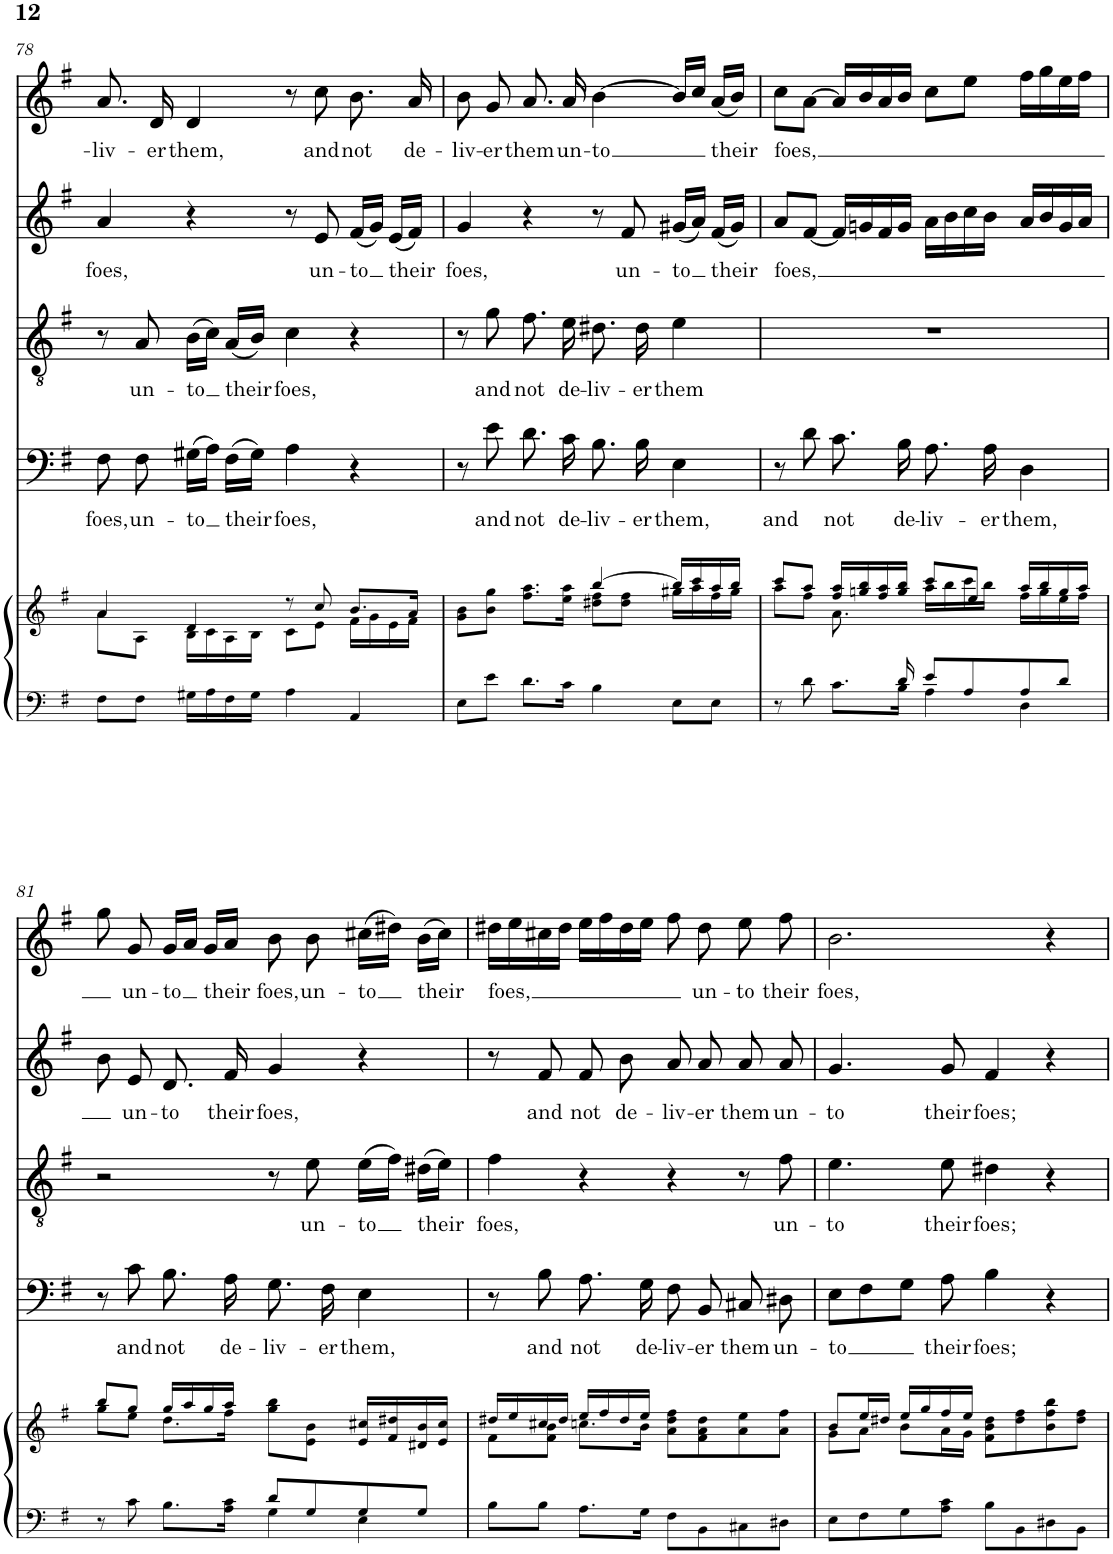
**kern	**kern	**kern	**text	**kern	**text	**kern	**text	**kern	**text
*part5	*part5	*part4	*part4	*part3	*part3	*part2	*part2	*part1	*part1
*staff6	*staff5	*staff4	*staff4	*staff3	*staff3	*staff2	*staff2	*staff1	*staff1
*I"Piano	*	*I"Basso	*	*I"Tenore	*	*I"Alto	*	*I"Canto	*
*I'Pno	*	*	*	*	*	*	*	*	*
!!LO:PB:g=z
*clefF4	*clefG2	*clefF4	*	*clefGv2	*	*clefG2	*	*clefG2	*
*k[f#]	*k[f#]	*k[f#]	*	*k[f#]	*	*k[f#]	*	*k[f#]	*
*G:	*G:	*G:	*	*G:	*	*G:	*	*G:	*
*M4/4	*M4/4	*M4/4	*	*M4/4	*	*M4/4	*	*M4/4	*
*met(c)	*met(c)	*met(c)	*	*met(c)	*	*met(c)	*	*met(c)	*
=78	=78	=78	=78	=78	=78	=78	=78	=78	=78
*	*^	*	*	*	*	*	*	*	*
!	!	!	!	!LO:LY:b	!	!	!	!LO:LY:b	!	!LO:LY:b
8F\L	4a-/	8a-\L	8F\	foes,	8r	.	4a-/	foes,	8.a-/	-liv-
!	!	!	!	!LO:LY:b	!	!LO:LY:b	!	!	!	!
8F\J	.	8A-\J	8F\	un-	8A-/	un-	.	.	.	.
!	!	!	!	!	!	!	!	!	!	!LO:LY:b
.	.	.	.	.	.	.	.	.	16d-/	-er
!	!	!	!	!LO:LY:b	!	!LO:LY:b	!	!	!	!LO:LY:b
16Gn\LL	4d-/	16B-\LL	(16Gn\LL	-to	(16B-\LL	-to	4r	.	4d-/	them,
16A-\	.	16c-\	16A-\JJ)	.	16c-\JJ)	.	.	.	.	.
!	!	!	!	!LO:LY:b	!	!LO:LY:b	!	!	!	!
16F\	.	16A-\	(16F\LL	their	(16A-/LL	their	.	.	.	.
16G\JJ	.	16B-\JJ	16G\JJ)	.	16B-/JJ)	.	.	.	.	.
!	!	!	!	!LO:LY:b	!	!LO:LY:b	!	!	!	!
4A-\	8r	8c-\L	4A-\	foes,	4c-\	foes,	8r	.	8r	.
!	!	!	!	!	!	!	!	!LO:LY:b	!	!LO:LY:b
.	8cc-/	8e-\J	.	.	.	.	8e-/	un-	8cc-\	and
!	!	!	!	!	!	!	!	!LO:LY:b	!	!LO:LY:b
4AA-/	8.b-/L	16f\LL	4r	.	4r	.	(16f/LL	-to	8.b-\	not
.	.	16g-\	.	.	.	.	16g-/JJ)	.	.	.
!	!	!	!	!	!	!	!	!LO:LY:b	!	!
.	.	16e-\	.	.	.	.	(16e-/LL	their	.	.
!	!	!	!	!	!	!	!	!	!	!LO:LY:b
.	16a-/Jk	16f\JJ	.	.	.	.	16f/JJ)	.	16a-/	de-
=79	=79	=79	=79	=79	=79	=79	=79	=79	=79	=79
!	!	!	!	!	!	!	!	!LO:LY:b	!	!LO:LY:b
8E-\L	8g-\ 8b-\L	2ryy	8r	.	8r	.	4g-/	foes,	8b-\	-liv-
!	!	!	!	!LO:LY:b	!	!LO:LY:b	!	!	!	!LO:LY:b
8e-\J	8b-\ 8gg-\J	.	8e-\	and	8g-\	and	.	.	8g-/	-er
!	!	!	!	!LO:LY:b	!	!LO:LY:b	!	!	!	!LO:LY:b
8.d-\L	8.ff\ 8.aa-\L	.	8.d-\	not	8.f\	not	4r	.	8.a-/	them
!	!	!	!	!LO:LY:b	!	!LO:LY:b	!	!	!	!LO:LY:b
16c-\Jk	16ee-\ 16aa-\Jk	.	16c-\	de-	16e-\	de-	.	.	16a-/	un-
!	!	!	!	!LO:LY:b	!	!LO:LY:b	!	!	!	!LO:LY:b
4B-\	8ddn\ 8ff\L	[4bb-/	8.B-\	-liv-	8.dn\	-liv-	8r	.	[4b-\	-to
!	!	!	!	!	!	!	!	!LO:LY:b	!	!
.	8dd\ 8ff\J	.	.	.	.	.	8f/	un-	.	.
!	!	!	!	!LO:LY:b	!	!LO:LY:b	!	!	!	!
.	.	.	16B-\	-er	16d\	-er	.	.	.	.
!	!	!	!	!LO:LY:b	!	!LO:LY:b	!	!LO:LY:b	!	!
8E-\L	16ggn\LL	16bb-/LL]	4E-\	them,	4e-\	them	(16gn/LL	-to	16b-/LL]	.
.	16aa-\	16ccc-/	.	.	.	.	16a-/JJ)	.	16cc-/JJ	.
!	!	!	!	!	!	!	!	!LO:LY:b	!	!LO:LY:b
8E-\J	16ff\	16aa-/	.	.	.	.	(16f/LL	their	(<16a-/LL	their
.	16gg\JJ	16bb-/JJ	.	.	.	.	16g/JJ)	.	16b-/JJ)	.
=80	=80	=80	=80	=80	=80	=80	=80	=80	=80	=80
*^	*	*	*	*	*	*	*	*	*	*
!	!	!	!	!	!LO:LY:b	!	!	!	!LO:LY:b	!	!LO:LY:b
8r	4..ryy	8ccc-/L	8aa-\L	8r	and	1r	.	8a-/L	foes,	8cc-\L	foes,
8d-\	.	8aa-/J	8ff\J	8d-\	.	.	.	[8f/J	.	[8a-\J	.
!	!	!	!	!	!LO:LY:b	!	!	!	!	!	!
8.c-\L	.	16ff/ 16aa-/LL	8.a-\	8.c-\	not	.	.	16f/LL]	.	16a-/LL]	.
.	.	16gg-X/ 16bb-/	.	.	.	.	.	16g-X/	.	16b-/	.
.	.	16ff/ 16aa-/	.	.	.	.	.	16f/	.	16a-/	.
!	!	!	!	!	!LO:LY:b	!	!	!	!	!	!
16B-\Jk	16d-/	16gg-/ 16bb-/JJ	16ryy	16B-\	de-	.	.	16g-/JJ	.	16b-/JJ	.
!	!	!	!	!	!LO:LY:b	!	!	!	!	!	!
4A-\	8e-/L	8ccc-/L	16aa-\LL	8.A-\	-liv-	.	.	16a-\LL	.	8cc-\L	.
.	.	.	16bb-\	.	.	.	.	16b-\	.	.	.
.	8A-/	8ee-/J	16ccc-\	.	.	.	.	16cc-\	.	8ee-\J	.
!	!	!	!	!	!LO:LY:b	!	!	!	!	!	!
.	.	.	16bb-\JJ	16A-\	-er	.	.	16b-\JJ	.	.	.
!	!	!	!	!	!LO:LY:b	!	!	!	!	!	!
4D-\	8A-/	16aa-/LL	16ff\LL	4D-\	them,	.	.	16a-/LL	.	16ff\LL	.
.	.	16bb-/	16gg-\	.	.	.	.	16b-/	.	16gg-\	.
.	8d-/J	16gg-/	16ee-\	.	.	.	.	16g-/	.	16ee-\	.
.	.	16aa-/JJ	16ff\JJ	.	.	.	.	16a-/JJ	.	16ff\JJ	.
!!LO:LB:g=z
=81	=81	=81	=81	=81	=81	=81	=81	=81	=81	=81	=81
8r	2ryy	8bb-/L	8gg-\L	8r	.	2r	.	8b-\	.	8gg-\	.
!	!	!	!	!	!LO:LY:b	!	!	!	!LO:LY:b	!	!LO:LY:b
8c-\	.	8gg-/J	8ee-\J	8c-\	and	.	.	8e-/	un-	8g-/	un-
!	!	!	!	!	!LO:LY:b	!	!	!	!LO:LY:b	!	!LO:LY:b
8.B-\L	.	16gg-/LL	8.dd-\L	8.B-\	not	.	.	8.d-/	-to	16g-/LL	-to
.	.	16aa-/	.	.	.	.	.	.	.	16a-/JJ	.
!	!	!	!	!	!	!	!	!	!	!	!LO:LY:b
.	.	16gg-/	.	.	.	.	.	.	.	16g-/LL	their
!	!	!	!	!	!LO:LY:b	!	!	!	!LO:LY:b	!	!
16A-\ 16c-\Jk	.	16aa-/JJ	16ff\Jk	16A-\	de-	.	.	16f/	their	16a-/JJ	.
!	!	!	!	!	!LO:LY:b	!	!	!	!LO:LY:b	!	!LO:LY:b
4G-\	8d-/L	4ryy	8gg-\ 8bb-\L	8.G-\	-liv-	8r	.	4g-/	foes,	8b-\	foes,
!	!	!	!	!	!	!	!LO:LY:b	!	!	!	!LO:LY:b
.	8G-/	.	8e-\ 8b-\J	.	.	8e-\	un-	.	.	8b-\	un-
!	!	!	!	!	!LO:LY:b	!	!	!	!	!	!
.	.	.	.	16F\	-er	.	.	.	.	.	.
!	!	!	!	!	!LO:LY:b	!	!LO:LY:b	!	!	!	!LO:LY:b
4E-\	8G-/	16e-/ 16ccn/LL	4ryy	4E-\	them,	(16e-\LL	-to	4r	.	(16ccn\LL	-to
.	.	16f/ 16ddn/	.	.	.	16f\JJ)	.	.	.	16ddn\JJ)	.
!	!	!	!	!	!	!	!LO:LY:b	!	!	!	!LO:LY:b
.	8G-/J	16dn/ 16b-/	.	.	.	(16dn\LL	their	.	.	(16b-\LL	their
.	.	16e-/ 16cc/JJ	.	.	.	16e-\JJ)	.	.	.	16cc\JJ)	.
*v	*v	*	*	*	*	*	*	*	*	*	*
=82	=82	=82	=82	=82	=82	=82	=82	=82	=82	=82
!	!	!	!	!	!	!LO:LY:b	!	!	!	!LO:LY:b
8B-\L	16ddn/LL	8f\L	8r	.	4f\	foes,	8r	.	16ddn\LL	foes,
.	16ee-/	.	.	.	.	.	.	.	16ee-\	.
!	!	!	!	!LO:LY:b	!	!	!	!LO:LY:b	!	!
8B-\J	16ccn/	8f\ 8b-\J	8B-\	and	.	.	8f/	and	16ccn\	.
.	16dd/JJ	.	.	.	.	.	.	.	16dd\JJ	.
!	!	!	!	!LO:LY:b	!	!	!	!LO:LY:b	!	!
8.A-\L	16ee-/LL	8.cc-X\L	8.A-\	not	4r	.	8f/	not	16ee-\LL	.
.	16ff/	.	.	.	.	.	.	.	16ff\	.
!	!	!	!	!	!	!	!	!LO:LY:b	!	!
.	16dd/	.	.	.	.	.	8b-\	de-	16dd\	.
!	!	!	!	!LO:LY:b	!	!	!	!	!	!
16G-\Jk	16ee-/JJ	16b-\Jk	16G-\	de-	.	.	.	.	16ee-\JJ	.
!	!	!	!	!LO:LY:b	!	!	!	!LO:LY:b	!	!
8F\L	2ryy	8a-\ 8dd\ 8ff\L	8F\	-liv-	4r	.	8a-/	-liv-	8ff\	.
!	!	!	!	!LO:LY:b	!	!	!	!LO:LY:b	!	!LO:LY:b
8BB-\	.	8f\ 8a-\ 8dd\	8BB-/	-er	.	.	8a-/	-er	8dd\	un-
!	!	!	!	!LO:LY:b	!	!	!	!LO:LY:b	!	!LO:LY:b
8Cn\	.	8a-\ 8ee-\	8Cn/	them	8r	.	8a-/	them	8ee-\	-to
!	!	!	!	!LO:LY:b	!	!LO:LY:b	!	!LO:LY:b	!	!LO:LY:b
8Dn\J	.	8a-\ 8ff\J	8Dn\	un-	8f\	un-	8a-/	un-	8ff\	their
=83	=83	=83	=83	=83	=83	=83	=83	=83	=83	=83
!	!	!	!	!LO:LY:b	!	!LO:LY:b	!	!LO:LY:b	!	!LO:LY:b
8E-\L	8b-/L	8g-\L	8E-\L	-to	4.e-\	-to	4.g-/	-to	2.b-\	foes,
8F\	16ee-/L	8a-\J	8F\	.	.	.	.	.	.	.
.	16ddn/JJ	.	.	.	.	.	.	.	.	.
8G-\	16ee-/LL	8b-\L	8G-\J	.	.	.	.	.	.	.
.	16gg-/	.	.	.	.	.	.	.	.	.
!	!	!	!	!LO:LY:b	!	!LO:LY:b	!	!LO:LY:b	!	!
8A-\ 8c-\J	16ff/	16a-\L	8A-\	their	8e-\	their	8g-/	their	.	.
.	16ee-/JJ	16g-\JJ	.	.	.	.	.	.	.	.
!	!	!	!	!LO:LY:b	!	!LO:LY:b	!	!LO:LY:b	!	!
8B-\L	2ryy	8f\ 8b-\ 8dd\L	4B-\	foes;	4dn\	foes;	4f/	foes;	.	.
8BB-\	.	8dd\ 8ff\	.	.	.	.	.	.	.	.
8Dn\	.	8b-\ 8ff\ 8bb-\	4r	.	4r	.	4r	.	4r	.
8BB-\J	.	8dd\ 8ff\J	.	.	.	.	.	.	.	.
*	*v	*v	*	*	*	*	*	*	*	*
=	=	=	=	=	=	=	=	=	=
*-	*-	*-	*-	*-	*-	*-	*-	*-	*-
